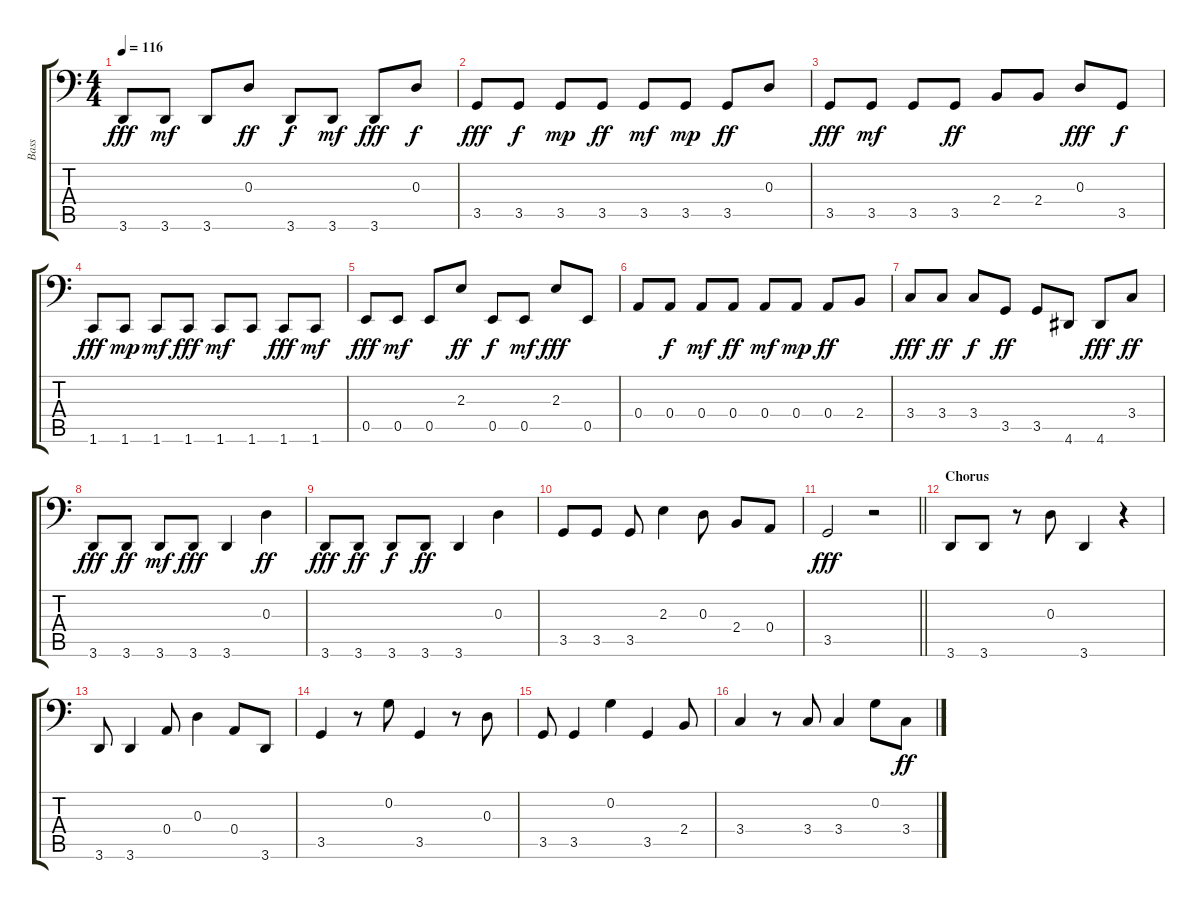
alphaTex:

\track ("Bass" "Bass") {instrument electricbassfinger}
\staff {score tabs}
\tuning (C3 G2 D2 A1 E1 B0) {hide}
\ts (4 4)
\tempo 116
\clef f4
\ks c
3.6.8{dy fff} 3.6.8{dy mf} 3.6.8 0.3.8{dy ff} 3.6.8{dy f} 3.6.8{dy mf} 3.6.8{dy fff} 0.3.8{dy f} |
3.5.8{dy fff} 3.5.8{dy f} 3.5.8{dy mp} 3.5.8{dy ff} 3.5.8{dy mf} 3.5.8{dy mp} 3.5.8{dy ff} 0.3.8 |
3.5.8{dy fff} 3.5.8{dy mf} 3.5.8 3.5.8{dy ff} 2.4.8 2.4.8 0.3.8{dy fff} 3.5.8{dy f} |
1.6.8{dy fff} 1.6.8{dy mp} 1.6.8{dy mf} 1.6.8{dy fff} 1.6.8{dy mf} 1.6.8 1.6.8{dy fff} 1.6.8{dy mf} |
0.5.8{dy fff} 0.5.8{dy mf} 0.5.8 2.3.8{dy ff} 0.5.8{dy f} 0.5.8{dy mf} 2.3.8{dy fff} 0.5.8 |
0.4.8 0.4.8{dy f} 0.4.8{dy mf} 0.4.8{dy ff} 0.4.8{dy mf} 0.4.8{dy mp} 0.4.8{dy ff} 2.4.8 |
3.4.8{dy fff} 3.4.8{dy ff} 3.4.8{dy f} 3.5.8{dy ff} 3.5.8 4.6.8 4.6.8{dy fff} 3.4.8{dy ff} |
3.6.8{dy fff} 3.6.8{dy ff} 3.6.8{dy mf} 3.6.8{dy fff} 3.6.4 0.3.4{dy ff} |
3.6.8{dy fff} 3.6.8{dy ff} 3.6.8{dy f} 3.6.8{dy ff} 3.6.4 0.3.4 |
3.5.8 3.5.8 3.5.8 2.3.4 0.3.8 2.4.8 0.4.8 |
\barLineRight lightlight
3.5.2{dy fff} r.2 |
\section ("" "Chorus")
3.6.8 3.6.8 r.8 0.3.8 3.6.4 r.4 |
3.6.8 3.6.4 0.4.8 0.3.4 0.4.8 3.6.8 |
3.5.4 r.8 0.2.8 3.5.4 r.8 0.3.8 |
3.5.8 3.5.4 0.2.4 3.5.4 2.4.8 |
3.4.4 r.8 3.4.8 3.4.4 0.2.8 3.4.8{dy ff}
